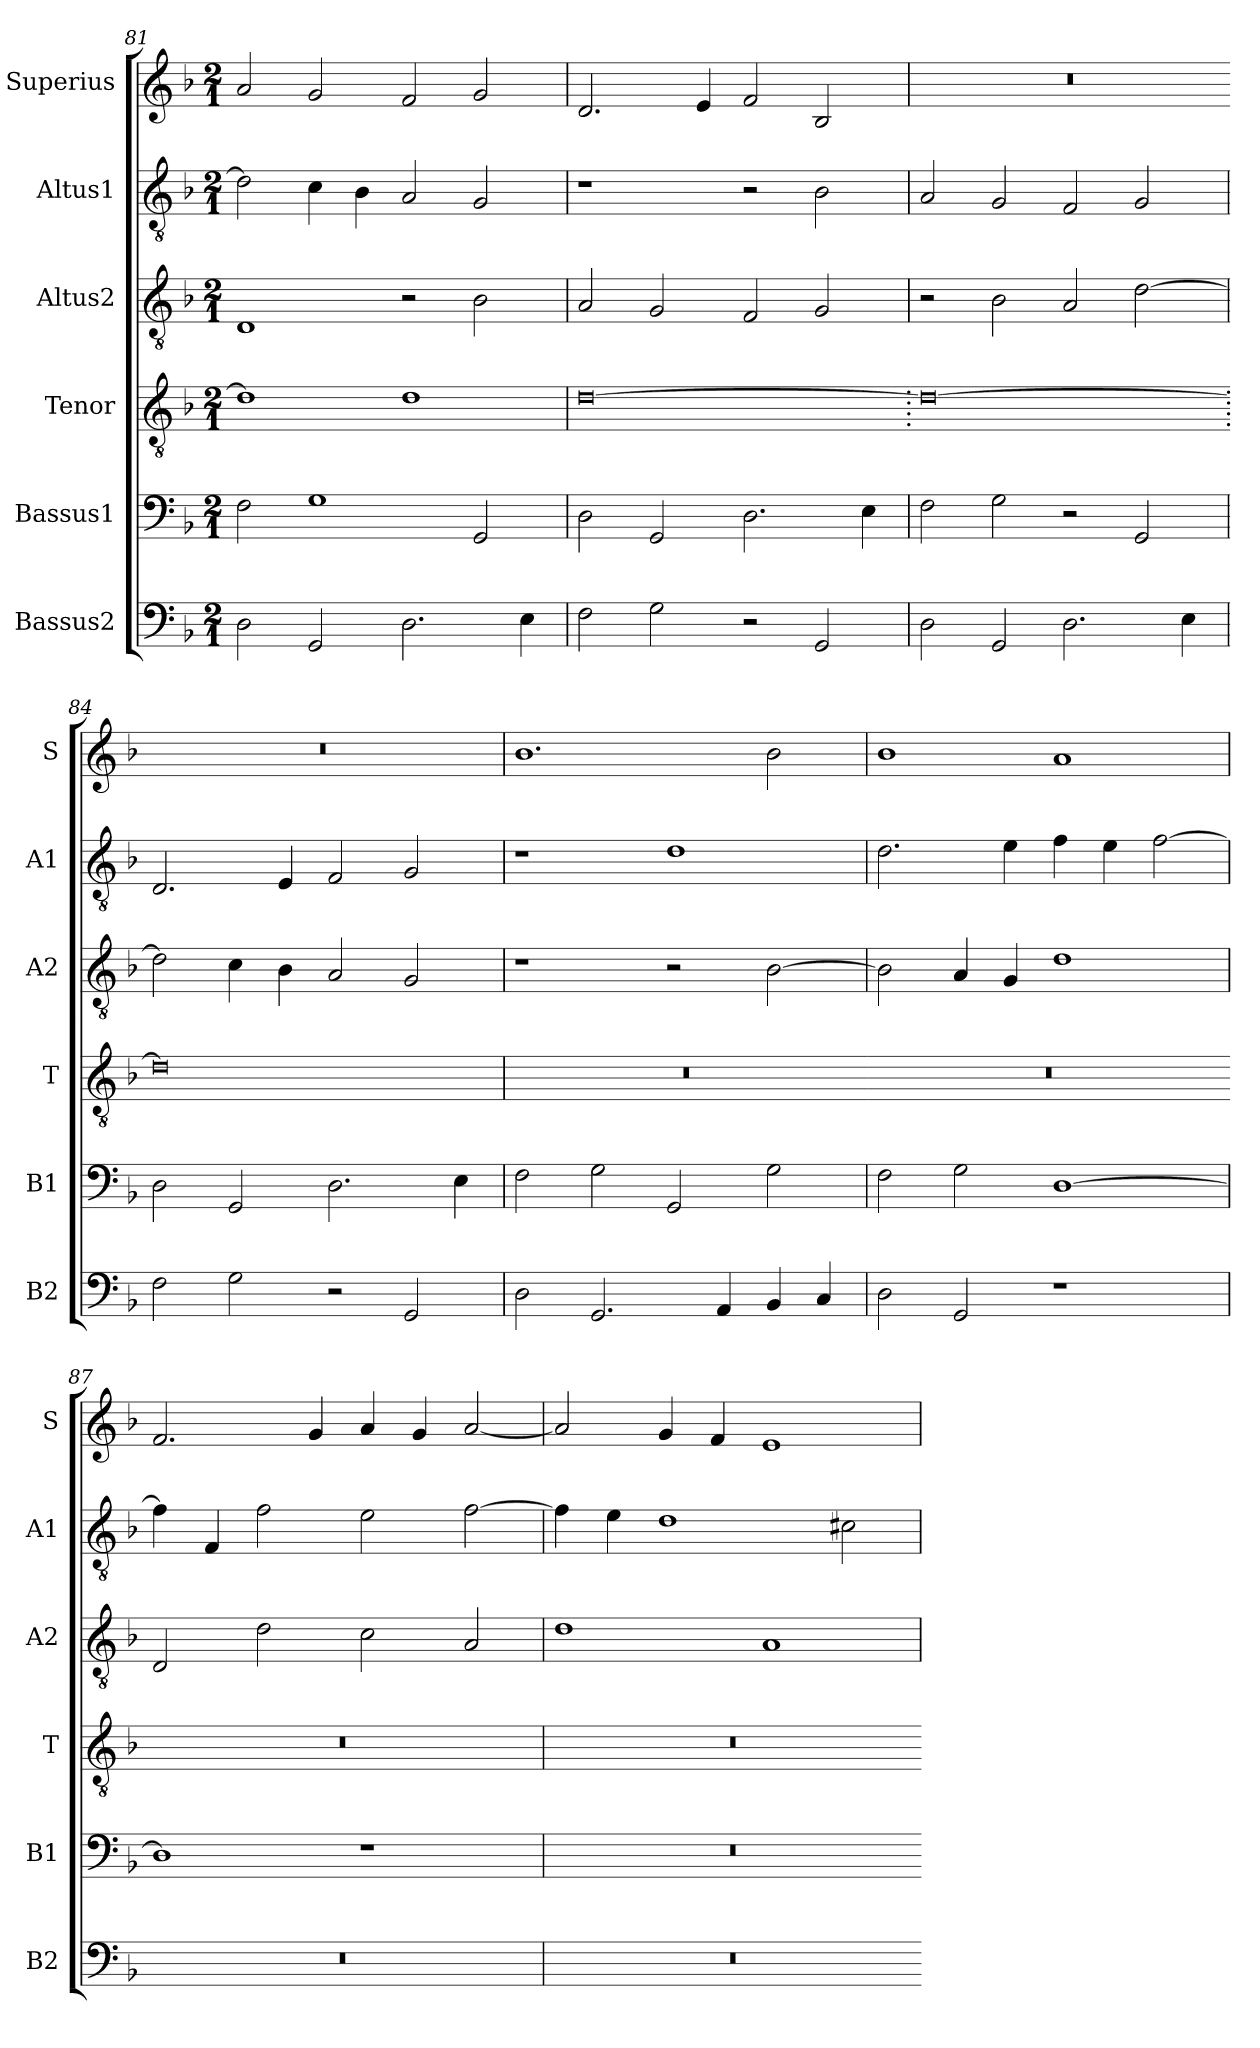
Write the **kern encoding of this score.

**kern	**kern	**kern	**kern	**kern	**kern
*part6	*part5	*part4	*part3	*part2	*part1
*staff6	*staff5	*staff4	*staff3	*staff2	*staff1
*I"Bassus2	*I"Bassus1	*I"Tenor	*I"Altus2	*I"Altus1	*I"Superius
*I'B2	*I'B1	*I'T	*I'A2	*I'A1	*I'S
*clefF4	*clefF4	*clefGv2	*clefGv2	*clefGv2	*clefG2
*k[b-]	*k[b-]	*k[b-]	*k[b-]	*k[b-]	*k[b-]
*M2/1	*M2/1	*M2/1	*M2/1	*M2/1	*M2/1
=81	=81	=81	=81	=81	=81
2D\	2F\	1d]	1D	2d\]	2a/
2GG/	1G	.	.	4c\	2g/
.	.	.	.	4B-\	.
2.D\	.	1d	2r	2A/	2f/
.	2GG/	.	2B-\	2G/	2g/
4E\	.	.	.	.	.
=82	=82	=82	=82	=82	=82
2F\	2D\	[0d	2A/	1r	2.d/
2G\	2GG/	.	2G/	.	.
.	.	.	.	.	4e/
2r	2.D\	.	2F/	2r	2f/
2GG/	.	.	2G/	2B-\	2B-/
.	4E\	.	.	.	.
=83	=83	=83.	=83	=83	=83
2D\	2F\	0d_	2r	2A/	0r
2GG/	2G\	.	2B-\	2G/	.
2.D\	2r	.	2A/	2F/	.
.	2GG/	.	[2d\	2G/	.
4E\	.	.	.	.	.
=84	=84	=84.	=84	=84	=84
2F\	2D\	0d]	2d\]	2.D/	0r
2G\	2GG/	.	4c\	.	.
.	.	.	4B-\	4E/	.
2r	2.D\	.	2A/	2F/	.
2GG/	.	.	2G/	2G/	.
.	4E\	.	.	.	.
=85	=85	=85	=85	=85	=85
2D\	2F\	0r	1r	1r	1.b-
2.GG/	2G\	.	.	.	.
.	2GG/	.	2r	1d	.
4AA/	.	.	.	.	.
4BB-/	2G\	.	[2B-\	.	2b-\
4C/	.	.	.	.	.
=86	=86	=86.	=86	=86	=86
2D\	2F\	0r	2B-\]	2.d\	1b-
2GG/	2G\	.	4A/	.	.
.	.	.	4G/	4e\	.
1r	[1D	.	1d	4f\	1a
.	.	.	.	4e\	.
.	.	.	.	[2f\	.
=87	=87	=87.	=87	=87	=87
0r	1D]	0r	2D/	4f\]	2.f/
.	.	.	.	4F/	.
.	.	.	2d\	2f\	.
.	.	.	.	.	4g/
.	1r	.	2c\	2e\	4a/
.	.	.	.	.	4g/
.	.	.	2A/	[2f\	[2a/
=88	=88	=88	=88	=88	=88
0r	0r	0r	1d	4f\]	2a/]
.	.	.	.	4e\	.
.	.	.	.	1d	4g/
.	.	.	.	.	4f/
.	.	.	1A	.	1e
.	.	.	.	2c#X\	.
=	=	=.	=	=	=
*-	*-	*-	*-	*-	*-
